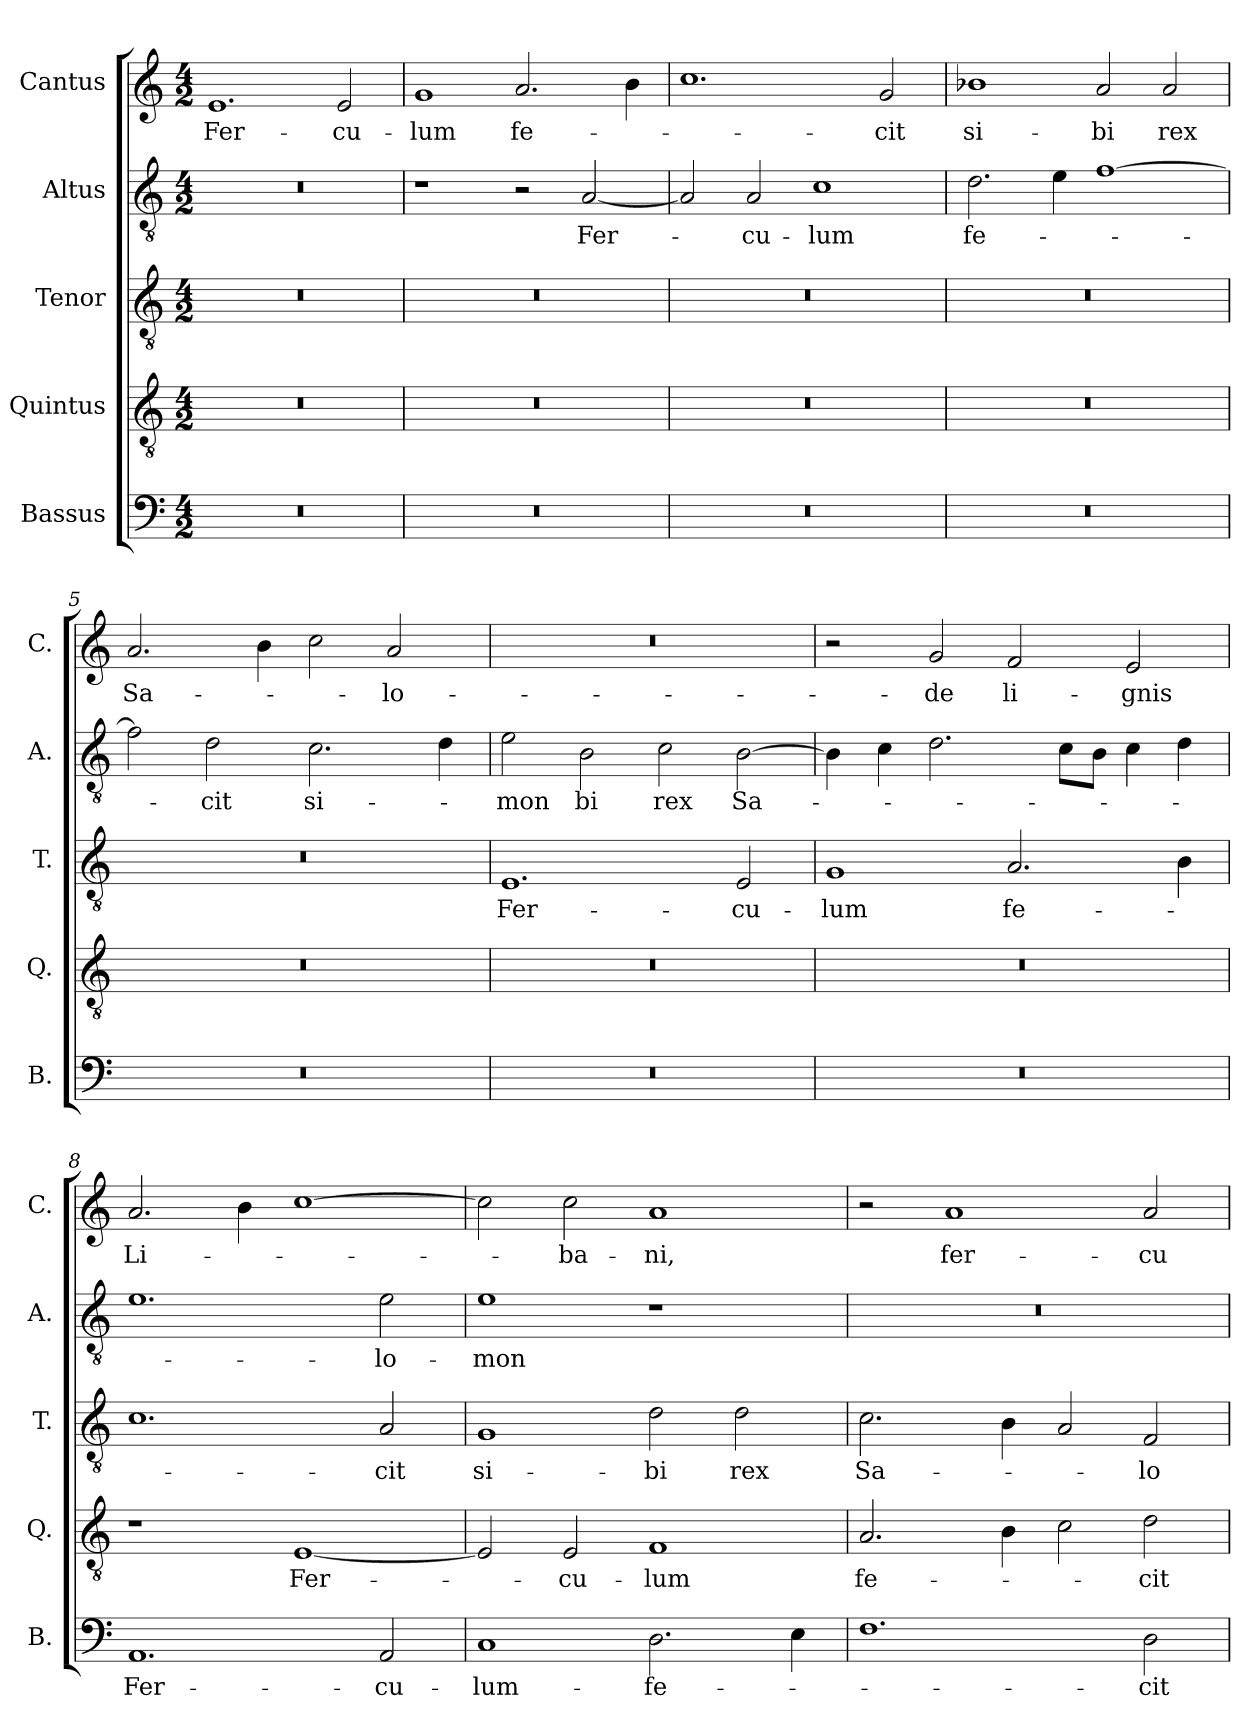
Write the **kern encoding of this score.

**kern	**text	**kern	**text	**kern	**text	**kern	**text	**kern	**text
*part5	*part5	*part4	*part4	*part3	*part3	*part2	*part2	*part1	*part1
*staff5	*staff5	*staff4	*staff4	*staff3	*staff3	*staff2	*staff2	*staff1	*staff1
*I"Bassus	*	*I"Quintus	*	*I"Tenor	*	*I"Altus	*	*I"Cantus	*
*I'B.	*	*I'Q.	*	*I'T.	*	*I'A.	*	*I'C.	*
*clefF4	*	*clefGv2	*	*clefGv2	*	*clefGv2	*	*clefG2	*
*k[]	*	*k[]	*	*k[]	*	*k[]	*	*k[]	*
*M4/2	*	*M4/2	*	*M4/2	*	*M4/2	*	*M4/2	*
=1	=1	=1	=1	=1	=1	=1	=1	=1	=1
0r	.	0r	.	0r	.	0r	.	1.e	Fer-
.	.	.	.	.	.	.	.	2e/	-cu­-
=2	=2	=2	=2	=2	=2	=2	=2	=2	=2
0r	.	0r	.	0r	.	1r	.	1g	-lum
.	.	.	.	.	.	2r	.	2.a/	fe-
.	.	.	.	.	.	[2A/	Fer-	.	.
.	.	.	.	.	.	.	.	4b\	.
=3	=3	=3	=3	=3	=3	=3	=3	=3	=3
0r	.	0r	.	0r	.	2A/]	.	1.cc	.
.	.	.	.	.	.	2A/	-cu-	.	.
.	.	.	.	.	.	1c	-lum	.	.
.	.	.	.	.	.	.	.	2g/	-cit
=4	=4	=4	=4	=4	=4	=4	=4	=4	=4
0r	.	0r	.	0r	.	2.d\	fe­-	1b-X	si-
.	.	.	.	.	.	4e\	.	.	.
.	.	.	.	.	.	[1f	.	2a/	-bi
.	.	.	.	.	.	.	.	2a/	rex
=5	=5	=5	=5	=5	=5	=5	=5	=5	=5
0r	.	0r	.	0r	.	2f\]	.	2.a/	Sa­-
.	.	.	.	.	.	2d\	-cit	.	.
.	.	.	.	.	.	.	.	4b\	.
.	.	.	.	.	.	2.c\	si-	2cc\	.
.	.	.	.	.	.	.	.	2a/	-lo­-
.	.	.	.	.	.	4d\	.	.	.
=6	=6	=6	=6	=6	=6	=6	=6	=6	=6
0r	.	0r	.	1.E	Fer-	2e\	-mon	0r	.
.	.	.	.	.	.	2B\	bi	.	.
.	.	.	.	.	.	2c\	rex	.	.
.	.	.	.	2E/	-cu-	[2B\	Sa-	.	.
=7	=7	=7	=7	=7	=7	=7	=7	=7	=7
0r	.	0r	.	1G	-lum	4B\]	.	2r	.
.	.	.	.	.	.	4c\	.	.	.
.	.	.	.	.	.	2.d\	.	2g/	-de
.	.	.	.	2.A/	fe­-	.	.	2f/	li­-
.	.	.	.	.	.	8c\L	.	.	.
.	.	.	.	.	.	8B\J	.	.	.
.	.	.	.	.	.	4c\	.	2e/	-gnis
.	.	.	.	4B\	.	4d\	.	.	.
=8	=8	=8	=8	=8	=8	=8	=8	=8	=8
1.AA	Fer-	1r	.	1.c	.	1.e	.	2.a/	Li-
.	.	.	.	.	.	.	.	4b\	.
.	.	[1E	Fer­-	.	.	.	.	[1cc	.
2AA/	-cu-	.	.	2A/	-cit	2e\	-lo-	.	.
=9	=9	=9	=9	=9	=9	=9	=9	=9	=9
1C	-lum-	2E/]	.	1G	si-	1e	-mon	2cc\]	.
.	.	2E/	-cu­-	.	.	.	.	2cc\	-ba-
2.D\	-fe-	1F	-lum	2d\	-bi	1r	.	1a	-ni,
.	.	.	.	2d\	rex	.	.	.	.
4E\	.	.	.	.	.	.	.	.	.
=10	=10	=10	=10	=10	=10	=10	=10	=10	=10
1.F	.	2.A/	fe-	2.c\	Sa-	0r	.	2r	.
.	.	.	.	.	.	.	.	1a	fer­-
.	.	4B\	.	4B\	.	.	.	.	.
.	.	2c\	.	2A/	.	.	.	.	.
2D\	-cit	2d\	-cit	2F/	-lo-	.	.	2a/	-cu­-
=	=	=	=	=	=	=	=	=	=
*-	*-	*-	*-	*-	*-	*-	*-	*-	*-
